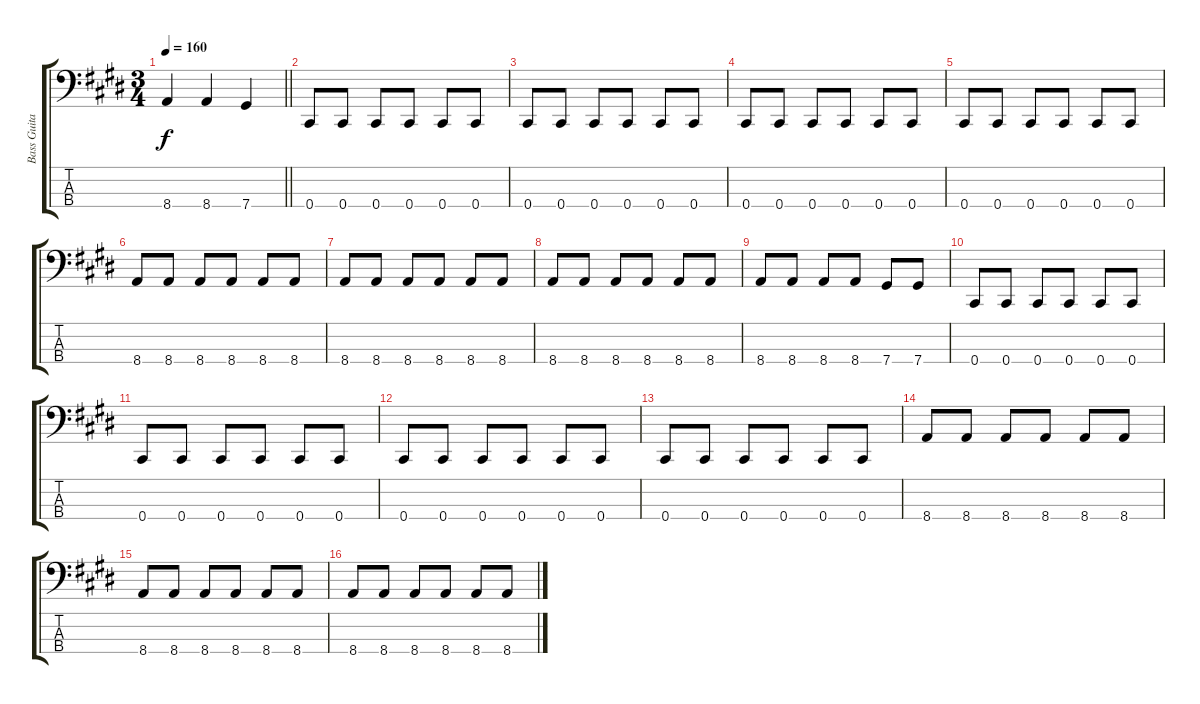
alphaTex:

\track ("Bass Guitar" "Bass Guita") {instrument electricbassfinger}
\staff {score tabs}
\tuning (Gb2 Db2 Ab1 Db1) {hide}
\ts (3 4)
\tempo 160
\clef f4
\barLineRight lightlight
\ks c#minor
8.4.4{dy f} 8.4.4 7.4.4 |
0.4.8 0.4.8 0.4.8 0.4.8 0.4.8 0.4.8 |
0.4.8 0.4.8 0.4.8 0.4.8 0.4.8 0.4.8 |
0.4.8 0.4.8 0.4.8 0.4.8 0.4.8 0.4.8 |
0.4.8 0.4.8 0.4.8 0.4.8 0.4.8 0.4.8 |
8.4.8 8.4.8 8.4.8 8.4.8 8.4.8 8.4.8 |
8.4.8 8.4.8 8.4.8 8.4.8 8.4.8 8.4.8 |
8.4.8 8.4.8 8.4.8 8.4.8 8.4.8 8.4.8 |
8.4.8 8.4.8 8.4.8 8.4.8 7.4.8 7.4.8 |
0.4.8 0.4.8 0.4.8 0.4.8 0.4.8 0.4.8 |
0.4.8 0.4.8 0.4.8 0.4.8 0.4.8 0.4.8 |
0.4.8 0.4.8 0.4.8 0.4.8 0.4.8 0.4.8 |
0.4.8 0.4.8 0.4.8 0.4.8 0.4.8 0.4.8 |
8.4.8 8.4.8 8.4.8 8.4.8 8.4.8 8.4.8 |
8.4.8 8.4.8 8.4.8 8.4.8 8.4.8 8.4.8 |
8.4.8 8.4.8 8.4.8 8.4.8 8.4.8 8.4.8
